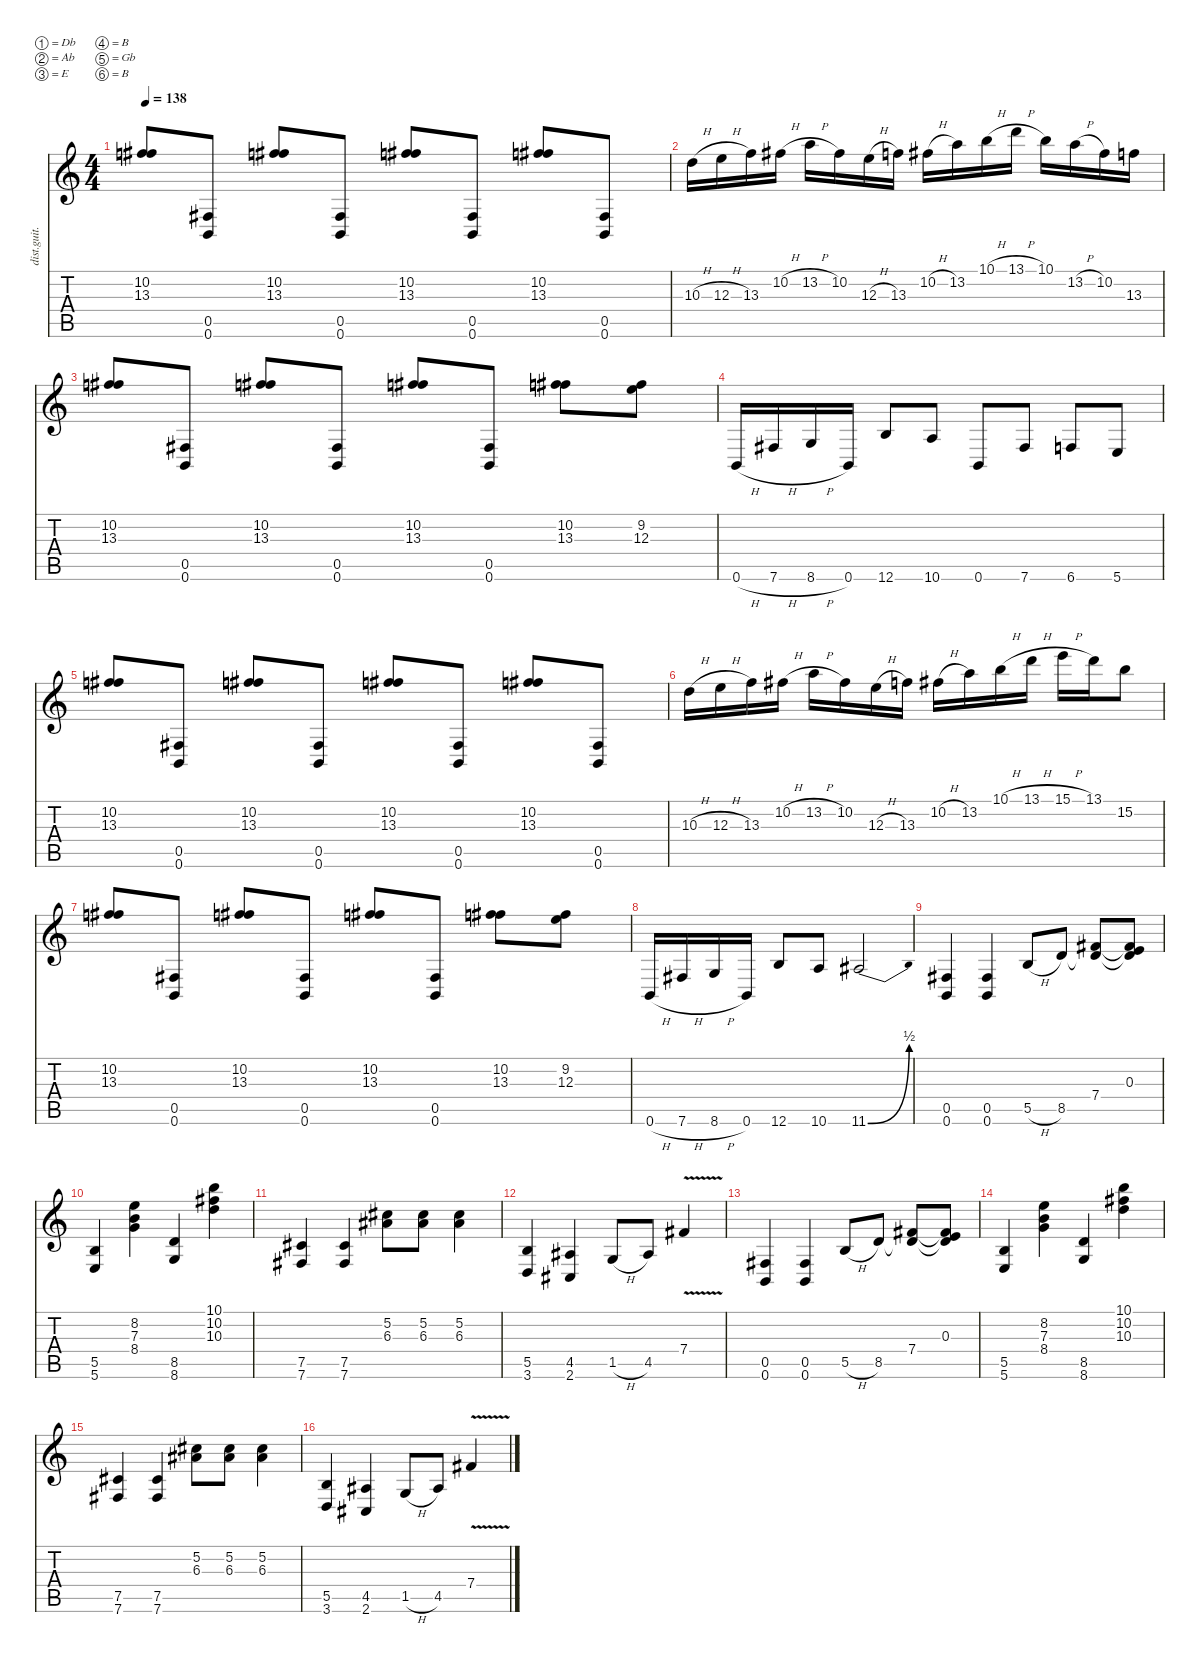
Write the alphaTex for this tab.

\defaultSystemsLayout 4
\hideDynamics
\bracketExtendMode nobrackets
\otherSystemsTrackNameOrientation horizontal
\track ("Distortion Guitar" "dist.guit.") {instrument distortionguitar}
\staff {score tabs}
\tuning (Db4 Ab3 E3 B2 Gb2 B1)
\ts (4 4)
\tempo 138
\clef g2
\ks c
(10.2{acc #} 13.3).8{dy mf beam Up} (0.5{acc #} 0.6).8{beam Up} (10.2{acc #} 13.3).8{beam Up} (0.5{acc #} 0.6).8{beam Up} (10.2{acc #} 13.3).8{beam Up} (0.5{acc #} 0.6).8{beam Up} (10.2{acc #} 13.3).8{beam Up} (0.5{acc #} 0.6).8{beam Up} |
10.3{h}.16{beam Down} 12.3{h}.16{beam Down} 13.3.16{beam Down} 10.2{h acc #}.16{beam Down} 13.2{h}.16{beam Down} 10.2{acc #}.16{beam Down} 12.3{h}.16{beam Down} 13.3.16{beam Down} 10.2{h acc #}.16{beam Down} 13.2.16{beam Down} 10.1{h}.16{beam Down} 13.1{h}.16{beam Down} 10.1.16{beam Down} 13.2{h}.16{beam Down} 10.2{acc #}.16{beam Down} 13.3.16{beam Down} |
(10.2{acc #} 13.3).8{beam Up} (0.5{acc #} 0.6).8{beam Up} (10.2{acc #} 13.3).8{beam Up} (0.5{acc #} 0.6).8{beam Up} (10.2{acc #} 13.3).8{beam Up} (0.5{acc #} 0.6).8{beam Up} (10.2{acc #} 13.3).8{beam Down} (9.2 12.3).8{beam Down} |
0.6{h}.16{beam Up} 7.6{h acc #}.16{beam Up} 8.6{h}.16{beam Up} 0.6.16{beam Up} 12.6.8{beam Up} 10.6.8{beam Up} 0.6.8{beam Up} 7.6{acc #}.8{beam Up} 6.6.8{beam Up} 5.6.8{beam Up} |
(10.2{acc #} 13.3).8{beam Up} (0.5{acc #} 0.6).8{beam Up} (10.2{acc #} 13.3).8{beam Up} (0.5{acc #} 0.6).8{beam Up} (10.2{acc #} 13.3).8{beam Up} (0.5{acc #} 0.6).8{beam Up} (10.2{acc #} 13.3).8{beam Up} (0.5{acc #} 0.6).8{beam Up} |
10.3{h}.16{beam Down} 12.3{h}.16{beam Down} 13.3.16{beam Down} 10.2{h acc #}.16{beam Down} 13.2{h}.16{beam Down} 10.2{acc #}.16{beam Down} 12.3{h}.16{beam Down} 13.3.16{beam Down} 10.2{h acc #}.16{beam Down} 13.2.16{beam Down} 10.1{h}.16{beam Down} 13.1{h}.16{beam Down} 15.1{h}.16{beam Down} 13.1.16{beam Down} 15.2.8{beam Down} |
(10.2{acc #} 13.3).8{beam Up} (0.5{acc #} 0.6).8{beam Up} (10.2{acc #} 13.3).8{beam Up} (0.5{acc #} 0.6).8{beam Up} (10.2{acc #} 13.3).8{beam Up} (0.5{acc #} 0.6).8{beam Up} (10.2{acc #} 13.3).8{beam Down} (12.3 9.2).8{beam Down} |
0.6{h}.16{beam Up} 7.6{h acc #}.16{beam Up} 8.6{h}.16{beam Up} 0.6.16{beam Up} 12.6.8{beam Up} 10.6.8{beam Up} 11.6{be (bend 0 0 59.4 2) acc #}.2{beam Up} |
(0.6 0.5{acc #}).4{beam Up} (0.5{acc #} 0.6).4{beam Up} 5.5{h}.8{beam Up} 8.5.8{beam Up} (7.4{acc #} 8.5{t}).8{beam Up} (0.3 7.4{t acc #} 8.5{t}).8{beam Up} |
(5.6 5.5).4{beam Up} (8.2 7.3 8.4).4{beam Down} (8.6 8.5).4{beam Up} (10.1 10.2{acc #} 10.3).4{beam Down} |
(7.6{acc #} 7.5{acc #}).4{beam Up} (7.5{acc #} 7.6{acc #}).4{beam Up} (5.2{acc #} 6.3{acc #}).8{beam Down} (5.2{acc #} 6.3{acc #}).8{beam Down} (5.2{acc #} 6.3{acc #}).4{beam Down} |
(3.6 5.5).4{beam Up} (4.5{acc #} 2.6{acc #}).4{beam Up} 1.5{h}.8{beam Up} 4.5{acc #}.8{beam Up} 7.4{v acc #}.4{beam Up} |
(0.6 0.5{acc #}).4{beam Up} (0.5{acc #} 0.6).4{beam Up} 5.5{h}.8{beam Up} 8.5.8{beam Up} (7.4{acc #} 8.5{t}).8{beam Up} (0.3 7.4{t acc #} 8.5{t}).8{beam Up} |
(5.6 5.5).4{beam Up} (8.2 7.3 8.4).4{beam Down} (8.6 8.5).4{beam Up} (10.1 10.2{acc #} 10.3).4{beam Down} |
(7.6{acc #} 7.5{acc #}).4{beam Up} (7.5{acc #} 7.6{acc #}).4{beam Up} (5.2{acc #} 6.3{acc #}).8{beam Down} (5.2{acc #} 6.3{acc #}).8{beam Down} (5.2{acc #} 6.3{acc #}).4{beam Down} |
(3.6 5.5).4{beam Up} (4.5{acc #} 2.6{acc #}).4{beam Up} 1.5{h}.8{beam Up} 4.5{acc #}.8{beam Up} 7.4{v acc #}.4{beam Up}
